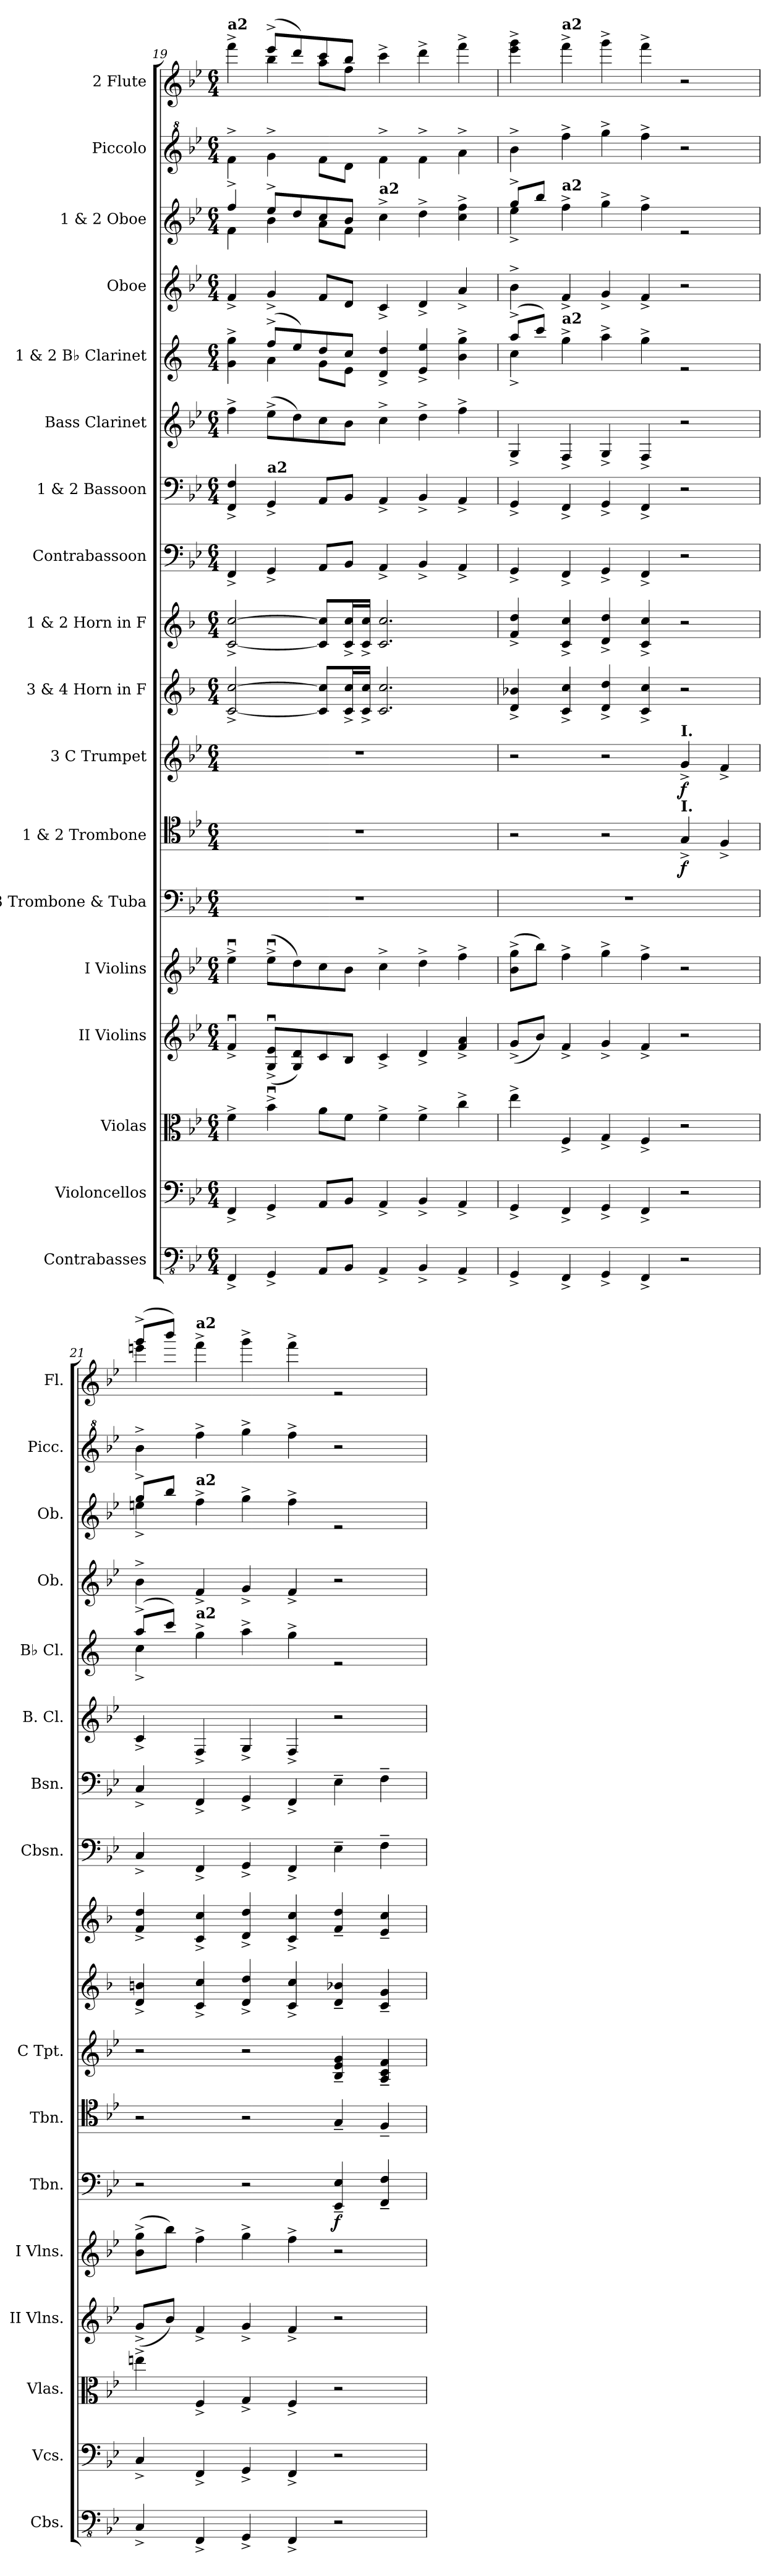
**kern	**kern	**kern	**kern	**kern	**kern	**dynam	**kern	**dynam	**kern	**dynam	**kern	**kern	**kern	**kern	**kern	**kern	**kern	**kern	**kern	**kern
*part18	*part17	*part16	*part15	*part14	*part13	*part13	*part12	*part12	*part11	*part11	*part10	*part9	*part8	*part7	*part6	*part5	*part4	*part3	*part2	*part1
*staff18	*staff17	*staff16	*staff15	*staff14	*staff13	*staff13	*staff12	*staff12	*staff11	*staff11	*staff10	*staff9	*staff8	*staff7	*staff6	*staff5	*staff4	*staff3	*staff2	*staff1
*I"Contrabasses	*I"Violoncellos	*I"Violas	*I"II Violins	*I"I Violins	*I"3 Trombone  &amp; Tuba	*	*I"1 &amp; 2 Trombone	*	*I"3 C Trumpet	*	*I"3 &amp; 4 Horn in F	*I"1 &amp; 2 Horn in F	*I"Contrabassoon	*I"1 &amp; 2 Bassoon	*I"Bass Clarinet	*I"1 &amp; 2 B♭ Clarinet	*I"Oboe	*I"1 &amp; 2 Oboe	*I"Piccolo	*I"2 Flute
*I'Cbs.	*I'Vcs.	*I'Vlas.	*I'II Vlns.	*I'I Vlns.	*I'Tbn.	*	*I'Tbn.	*	*I'C Tpt.	*	*	*	*I'Cbsn.	*I'Bsn.	*I'B. Cl.	*I'B♭ Cl.	*I'Ob.	*I'Ob.	*I'Picc.	*I'Fl.
*clefFv4	*clefF4	*clefC3	*clefG2	*clefG2	*clefF4	*	*clefC4	*	*clefG2	*	*clefG2	*clefG2	*clefF4	*clefF4	*clefG2	*clefG2	*clefG2	*clefG2	*clefG^2	*clefG2
*	*	*	*	*	*	*	*	*	*	*	*ITrd4c7	*ITrd4c7	*ITrd7c12	*	*ITrd8c14	*ITrd1c2	*	*	*ITrd-7c-12	*
*k[b-e-]	*k[b-e-]	*k[b-e-]	*k[b-e-]	*k[b-e-]	*k[b-e-]	*	*k[b-e-]	*	*k[b-e-]	*	*k[b-e-]	*k[b-e-]	*k[b-e-]	*k[b-e-]	*k[b-e-]	*k[b-e-]	*k[b-e-]	*k[b-e-]	*k[b-e-]	*k[b-e-]
*M6/4	*M6/4	*M6/4	*M6/4	*M6/4	*M6/4	*	*M6/4	*	*M6/4	*	*M6/4	*M6/4	*M6/4	*M6/4	*M6/4	*M6/4	*M6/4	*M6/4	*M6/4	*M6/4
=19	=19	=19	=19	=19	=19	=19	=19	=19	=19	=19	=19	=19	=19	=19	=19	=19	=19	=19	=19	=19
*	*	*	*	*	*	*	*	*	*	*	*	*	*	*	*	*^	*	*^	*	*^
!	!	!	!	!	!	!	!	!	!	!	!	!	!	!	!	!	!	!	!	!	!	!LO:TX:a:B:t=a2	!
4FFF^/	4FF^/	4f^\	4fu^/	4ee-u^\	1.r	.	1.r	.	1.r	.	[2F/^ [2f/^	[2F/^ [2f/^	4FFF^/	4FF/^ 4F/^	4f^\	4f\^ 4ff\^	4ryy	4f^/	4ff^/	4f\	4fff^\	4fff^\	4ryy
!	!	!	!	!	!	!	!	!	!	!	!	!	!	!LO:TX:a:B:t=a2	!	!	!	!	!	!	!	!	!
4GGG^/	4GG^/	4b-u^\	(8G/u^ 8e-/u^L	(8ee-u^\L	.	.	.	.	.	.	.	.	4GGG^/	4GG^/	(8e-^\L	(8ee-^/L	4g\	4g^/	8ee-^/L	4b-\	4ggg^\	(>8eee-^/L	4bb-\
.	.	.	8G/ 8d/)	8dd\)	.	.	.	.	.	.	.	.	.	.	8d\)	8dd/)	.	.	8dd/	.	.	8ddd/)	.
8AAA/L	8AA/L	8a\L	8c/	8cc\	.	.	.	.	.	.	8F/] 8f/]L	8F/] 8f/]L	8AAA/L	8AA/L	8c\	8cc/	8f\L	8f/L	8cc/	8a\L	8fff\L	8ccc/	8aa\L
8BBB-/J	8BB-/J	8f\J	8B-/J	8b-\J	.	.	.	.	.	.	16F/^ 16f/^L	16F/^ 16f/^L	8BBB-/J	8BB-/J	8B-\J	8b-/J	8d\J	8d/J	8b-/J	8f\J	8ddd\J	8bb-/J	8ff\J
.	.	.	.	.	.	.	.	.	.	.	16F/^ 16f/^JJ	16F/^ 16f/^JJ	.	.	.	.	.	.	.	.	.	.	.
!	!	!	!	!	!	!	!	!	!	!	!	!	!	!	!	!	!	!	!LO:TX:a:B:t=a2	!	!	!	!
4AAA^/	4AA^/	4f^\	4c^/	4cc^\	.	.	.	.	.	.	2.F/ 2.f/	2.F/ 2.f/	4AAA^/	4AA^/	4c^\	4c/^ 4cc/^	2.ryy	4c^/	4cc^\	2.ryy	4fff^\	4ccc^\	2.ryy
4BBB-^/	4BB-^/	4f^\	4d^/	4dd^\	.	.	.	.	.	.	.	.	4BBB-^/	4BB-^/	4d^\	4d/^ 4dd/^	.	4d^/	4dd^\	.	4fff^\	4ddd^\	.
4AAA^/	4AA^/	4cc^\	4f/^ 4a/^	4ff^\	.	.	.	.	.	.	.	.	4AAA^/	4AA^/	4f^\	4a\^ 4ff\^	.	4a^/	4cc\^ 4ff\^	.	4aaa^\	4fff^\	.
*	*	*	*	*	*	*	*	*	*	*	*	*	*	*	*	*	*	*	*	*	*	*v	*v
=20	=20	=20	=20	=20	=20	=20	=20	=20	=20	=20	=20	=20	=20	=20	=20	=20	=20	=20	=20	=20	=20	=20
4GGG^/	4GG^/	4ee-^\	(8g^/L	(8b-\^ 8gg\^L	1.r	.	2r	.	2r	.	4G/^ 4e-X/^	4B-/^ 4g/^	4GGG^/	4GG^/	4GG^/	(8gg^/L	4b-^\	4b-^\	8gg^/L	4ee-^\	4bbb-^\	4eee-\^ 4ggg\^
.	.	.	8b-/J)	8bb-\J)	.	.	.	.	.	.	.	.	.	.	.	8bb-/J)	.	.	8bb-/J	.	.	.
!	!	!	!	!	!	!	!	!	!	!	!	!	!	!	!	!	!	!	!	!	!	!LO:TX:a:B:t=a2
!	!	!	!	!	!	!	!	!	!	!	!	!	!	!	!	!	!	!	!LO:TX:a:B:t=a2	!	!	!
!	!	!	!	!	!	!	!	!	!	!	!	!	!	!	!	!LO:TX:a:B:t=a2	!	!	!	!	!	!
4FFF^/	4FF^/	4F^/	4f^/	4ff^\	.	.	.	.	.	.	4F/^ 4f/^	4F/^ 4f/^	4FFF^/	4FF^/	4FF^/	4ff^\	1ryy	4f^/	4ff^\	1ryy	4ffff^\	4fff^\
4GGG^/	4GG^/	4G^/	4g^/	4gg^\	.	.	2r	.	2r	.	4G/^ 4g/^	4G/^ 4g/^	4GGG^/	4GG^/	4GG^/	4gg^\	.	4g^/	4gg^\	.	4gggg^\	4ggg^\
4FFF^/	4FF^/	4F^/	4f^/	4ff^\	.	.	.	.	.	.	4F/^ 4f/^	4F/^ 4f/^	4FFF^/	4FF^/	4FF^/	4ff^\	.	4f^/	4ff^\	.	4ffff^\	4fff^\
!	!	!	!	!	!	!	!	!	!LO:TX:a:B:t=I.	!	!	!	!	!	!	!	!	!	!	!	!	!
!	!	!	!	!	!	!	!LO:TX:a:B:t=I.	!	!	!	!	!	!	!	!	!	!	!	!	!	!	!
!	!	!	!	!	!	!	!	!LO:DY:b	!	!LO:DY:b	!	!	!	!	!	!	!	!	!	!	!	!
2r	2r	2r	2r	2r	.	.	4G^/	f	4g^/	f	2r	2r	2r	2r	2r	2re	.	2r	2re	.	2r	2r
.	.	.	.	.	.	.	4F^/	.	4f^/	.	.	.	.	.	.	.	4ryy	.	.	4ryy	.	.
=21	=21	=21	=21	=21	=21	=21	=21	=21	=21	=21	=21	=21	=21	=21	=21	=21	=21	=21	=21	=21	=21	=21
*	*	*	*	*	*	*	*	*	*	*	*	*	*	*	*	*	*	*	*	*	*	*^
4CC^/	4C^/	4een^\	(8g^/L	(8b-\^ 8gg\^L	2r	.	2r	.	2r	.	4G/^ 4en/^	4B-/^ 4g/^	4CC^/	4C^/	4C^/	(8gg^/L	4b-^\	4b-^\	8gg^/L	4een^\	4bbb-^\	(8ggg^/L	4eeen\
.	.	.	8b-/J)	8bb-\J)	.	.	.	.	.	.	.	.	.	.	.	8bb-/J)	.	.	8bb-/J	.	.	8bbb-/J)	.
!	!	!	!	!	!	!	!	!	!	!	!	!	!	!	!	!	!	!	!	!	!	!LO:TX:a:B:t=a2	!
!	!	!	!	!	!	!	!	!	!	!	!	!	!	!	!	!	!	!	!LO:TX:a:B:t=a2	!	!	!	!
!	!	!	!	!	!	!	!	!	!	!	!	!	!	!	!	!LO:TX:a:B:t=a2	!	!	!	!	!	!	!
4FFF^/	4FF^/	4F^/	4f^/	4ff^\	.	.	.	.	.	.	4F/^ 4f/^	4F/^ 4f/^	4FFF^/	4FF^/	4FF^/	4ff^\	1ryy	4f^/	4ff^\	1ryy	4ffff^\	4fff^\	1ryy
4GGG^/	4GG^/	4G^/	4g^/	4gg^\	2r	.	2r	.	2r	.	4G/^ 4g/^	4G/^ 4g/^	4GGG^/	4GG^/	4GG^/	4gg^\	.	4g^/	4gg^\	.	4gggg^\	4ggg^\	.
4FFF^/	4FF^/	4F^/	4f^/	4ff^\	.	.	.	.	.	.	4F/^ 4f/^	4F/^ 4f/^	4FFF^/	4FF^/	4FF^/	4ff^\	.	4f^/	4ff^\	.	4ffff^\	4fff^\	.
!	!	!	!	!	!	!LO:DY:b	!	!	!	!	!	!	!	!	!	!	!	!	!	!	!	!	!
2r	2r	2r	2r	2r	4EE-/~ 4E-/~	f	4G~/	.	4B-/~ 4e-/~ 4g/~	.	4G/~ 4e-X/~	4B-/~ 4g/~	4EE-~\	4E-~\	2r	2re	.	2r	2re	.	2r	2re	.
.	.	.	.	.	4FF/~ 4F/~	.	4F~/	.	4A/~ 4c/~ 4f/~	.	4F/~ 4c/~	4A/~ 4f/~	4FF~\	4F~\	.	.	4ryy	.	.	4ryy	.	.	4ryy
*	*	*	*	*	*	*	*	*	*	*	*	*	*	*	*	*v	*v	*	*v	*v	*	*v	*v
=	=	=	=	=	=	=	=	=	=	=	=	=	=	=	=	=	=	=	=	=
*-	*-	*-	*-	*-	*-	*-	*-	*-	*-	*-	*-	*-	*-	*-	*-	*-	*-	*-	*-	*-
